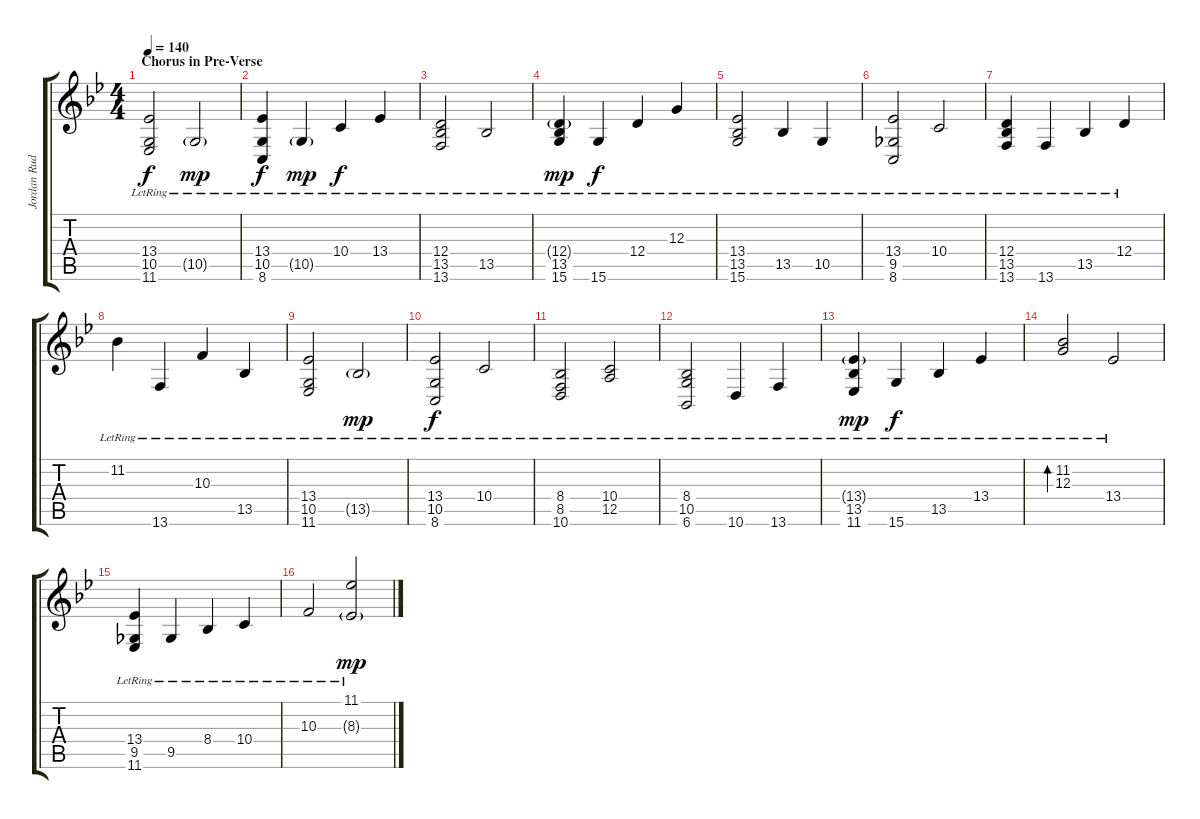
\track ("Jordan Rudess Piano" "Jordan Rud") {instrument acousticgrandpiano}
\staff {score tabs}
\tuning (E4 B3 G3 D3 A2 E2) {hide}
\ts (4 4)
\section ("" "Chorus in Pre-Verse")
\tempo 140
\clef g2
\ks bb
(13.4{lr} 10.5{lr} 11.6{lr}).2{dy f} 10.5{g lr}.2{dy mp} |
(13.4{lr} 10.5{lr} 8.6{lr}).4{dy f} 10.5{g lr}.4{dy mp} 10.4{lr}.4{dy f} 13.4{lr}.4 |
(12.4{lr} 13.5{lr} 13.6{lr}).2 13.5{lr}.2 |
(12.4{g lr} 13.5{lr} 15.6{lr}).4{dy mp} 15.6{lr}.4{dy f} 12.4{lr}.4 12.3{lr}.4 |
(13.4{lr} 13.5{lr} 15.6{lr}).2 13.5{lr}.4 10.5{lr}.4 |
(13.4{lr} 9.5{lr} 8.6{lr}).2 10.4{lr}.2 |
(12.4{lr} 13.5{lr} 13.6{lr}).4 13.6{lr}.4 13.5{lr}.4 12.4{lr}.4 |
11.2{lr}.4 13.6{lr}.4 10.3{lr}.4 13.5{lr}.4 |
(13.4{lr} 10.5{lr} 11.6{lr}).2 13.5{g lr}.2{dy mp} |
(13.4{lr} 10.5{lr} 8.6{lr}).2{dy f} 10.4{lr}.2 |
(8.4{lr} 8.5{lr} 10.6{lr}).2 (10.4{lr} 12.5{lr}).2 |
(8.4{lr} 10.5{lr} 6.6{lr}).2 10.6{lr}.4 13.6{lr}.4 |
(13.4{g lr} 13.5{lr} 11.6{lr}).4{dy mp} 15.6{lr}.4{dy f} 13.5{lr}.4 13.4{lr}.4 |
(11.2{lr} 12.3{lr}).2{bd 240} 13.4{lr}.2 |
(13.4{lr} 9.5{lr} 11.6{lr}).4 9.5{lr}.4 8.4{lr}.4 10.4{lr}.4 |
10.3{lr}.2 (11.1{lr} 8.3{g lr}).2{dy mp}
